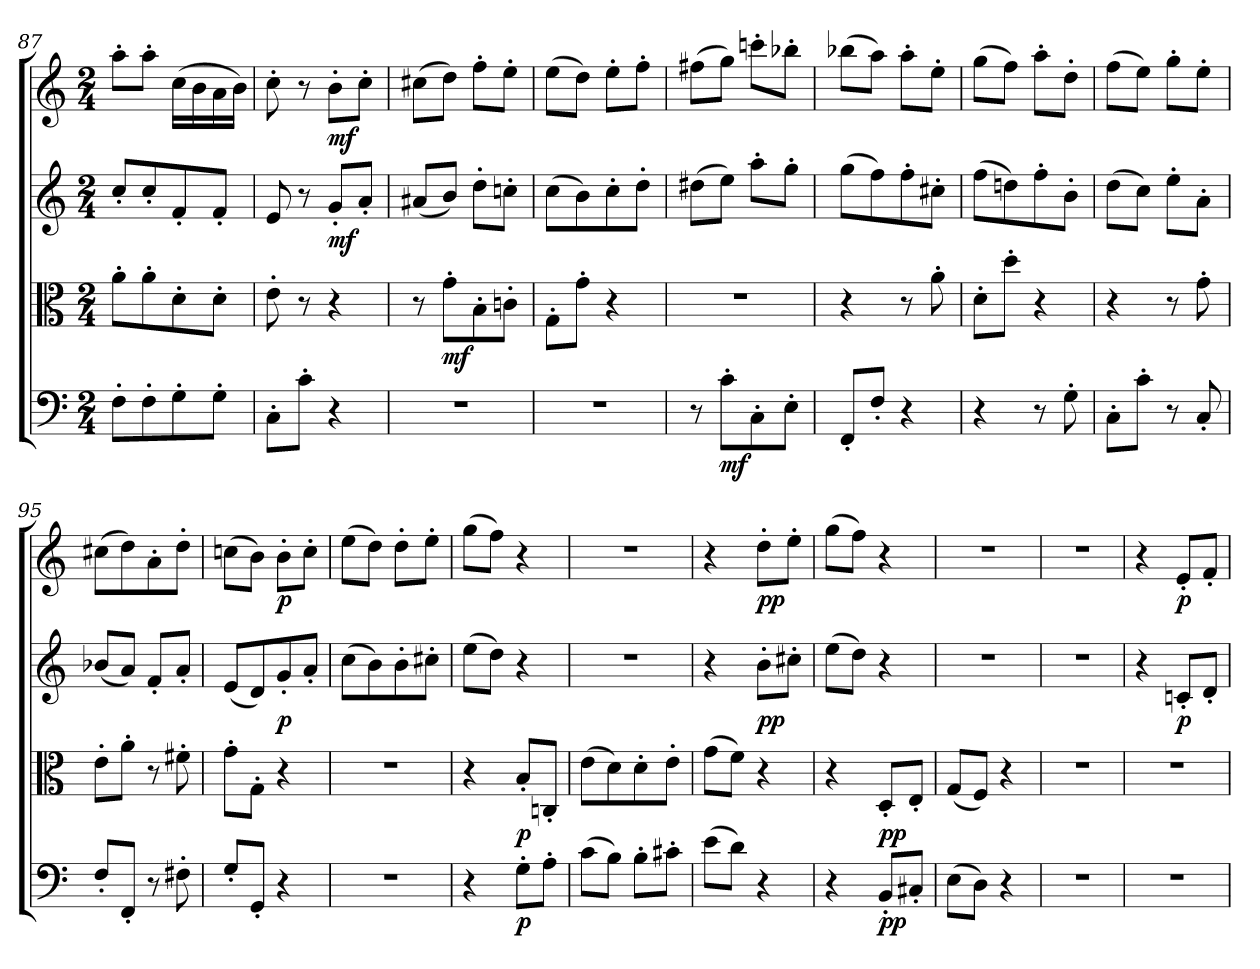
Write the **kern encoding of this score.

**kern	**dynam	**kern	**dynam	**kern	**dynam	**kern	**dynam
*part4	*part4	*part3	*part3	*part2	*part2	*part1	*part1
*staff4	*staff4	*staff3	*staff3	*staff2	*staff2	*staff1	*staff1
*clefF4	*	*clefC3	*	*clefG2	*	*clefG2	*
*k[]	*	*k[]	*	*k[]	*	*k[]	*
*C:	*	*C:	*	*C:	*	*C:	*
*M2/4	*	*M2/4	*	*M2/4	*	*M2/4	*
=87	=87	=87	=87	=87	=87	=87	=87
8F'\L	.	8a'\L	.	8cc'/L	.	8aa'\L	.
8F'\	.	8a'\	.	8cc'/	.	8aa'\J	.
8G'\	.	8d'\	.	8f'/	.	(16cc\LL	.
.	.	.	.	.	.	16b\	.
8G'\J	.	8d'\J	.	8f'/J	.	16a\	.
.	.	.	.	.	.	16b\JJ)	.
=88	=88	=88	=88	=88	=88	=88	=88
8C'\L	.	8e'\	.	8e/	.	8cc'\	.
8c'\J	.	8r	.	8r	.	8r	.
4r	.	4r	.	8g'/L	mf	8b'\L	mf
.	.	.	.	8a'/J	.	8cc'\J	.
=89	=89	=89	=89	=89	=89	=89	=89
2r	.	8r	.	(8a#X/L	.	(8cc#X\L	.
.	.	8g'\L	mf	8b/J)	.	8dd\J)	.
.	.	8B'\	.	8dd'\L	.	8ff'\L	.
.	.	8cn'\J	.	8ccn'\J	.	8ee'\J	.
=90	=90	=90	=90	=90	=90	=90	=90
2r	.	8G'\L	.	(8cc\L	.	(8ee\L	.
.	.	8g'\J	.	8b\)	.	8dd\J)	.
.	.	4r	.	8cc'\	.	8ee'\L	.
.	.	.	.	8dd'\J	.	8ff'\J	.
=91	=91	=91	=91	=91	=91	=91	=91
8r	.	2r	.	(8dd#X\L	.	(8ff#X\L	.
8c'\L	mf	.	.	8ee\J)	.	8gg\J)	.
8C'\	.	.	.	8aa'\L	.	8cccn'\L	.
8E'\J	.	.	.	8gg'\J	.	8bb-X'\J	.
=92	=92	=92	=92	=92	=92	=92	=92
8FF'/L	.	4r	.	(8gg\L	.	(8bb-X\L	.
8F'/J	.	.	.	8ff\)	.	8aa\J)	.
4r	.	8r	.	8ff'\	.	8aa'\L	.
.	.	8a'\	.	8cc#X'\J	.	8ee'\J	.
=93	=93	=93	=93	=93	=93	=93	=93
4r	.	8d'\L	.	(8ff\L	.	(8gg\L	.
.	.	8dd'\J	.	8ddn\)	.	8ff\J)	.
8r	.	4r	.	8ff'\	.	8aa'\L	.
8G'\	.	.	.	8b'\J	.	8dd'\J	.
=94	=94	=94	=94	=94	=94	=94	=94
8C'\L	.	4r	.	(8dd\L	.	(8ff\L	.
8c'\J	.	.	.	8cc\J)	.	8ee\J)	.
8r	.	8r	.	8ee'\L	.	8gg'\L	.
8C'/	.	8g'\	.	8a'\J	.	8ee'\J	.
=95	=95	=95	=95	=95	=95	=95	=95
8F'/L	.	8e'\L	.	(8b-X/L	.	(8cc#X\L	.
8FF'/J	.	8a'\J	.	8a/J)	.	8dd\)	.
8r	.	8r	.	8f'/L	.	8a'\	.
8F#X'\	.	8f#X'\	.	8a'/J	.	8dd'\J	.
=96	=96	=96	=96	=96	=96	=96	=96
8G'/L	.	8g'\L	.	(8e/L	.	(8ccn\L	.
8GG'/J	.	8G'\J	.	8d/)	.	8b\J)	.
4r	.	4r	.	8g'/	p	8b'\L	p
.	.	.	.	8a'/J	.	8cc'\J	.
=97	=97	=97	=97	=97	=97	=97	=97
2r	.	2r	.	(8cc\L	.	(8ee\L	.
.	.	.	.	8b\)	.	8dd\J)	.
.	.	.	.	8b'\	.	8dd'\L	.
.	.	.	.	8cc#X'\J	.	8ee'\J	.
=98	=98	=98	=98	=98	=98	=98	=98
4r	.	4r	.	(8ee\L	.	(8gg\L	.
.	.	.	.	8dd\J)	.	8ff\J)	.
8G'\L	p	8B'/L	p	4r	.	4r	.
8A'\J	.	8Cn'/J	.	.	.	.	.
=99	=99	=99	=99	=99	=99	=99	=99
(8c\L	.	(8e\L	.	2r	.	2r	.
8B\J)	.	8d\)	.	.	.	.	.
8B'\L	.	8d'\	.	.	.	.	.
8c#X'\J	.	8e'\J	.	.	.	.	.
=100	=100	=100	=100	=100	=100	=100	=100
(8e\L	.	(8g\L	.	4r	.	4r	.
8d\J)	.	8f\J)	.	.	.	.	.
4r	.	4r	.	8b'\L	pp	8dd'\L	pp
.	.	.	.	8cc#X'\J	.	8ee'\J	.
=101	=101	=101	=101	=101	=101	=101	=101
4r	.	4r	.	(8ee\L	.	(8gg\L	.
.	.	.	.	8dd\J)	.	8ff\J)	.
8BB'/L	pp	8D'/L	pp	4r	.	4r	.
8C#X'/J	.	8E'/J	.	.	.	.	.
=102	=102	=102	=102	=102	=102	=102	=102
(8E\L	.	(8G/L	.	2r	.	2r	.
8D\J)	.	8F/J)	.	.	.	.	.
4r	.	4r	.	.	.	.	.
=103	=103	=103	=103	=103	=103	=103	=103
2r	.	2r	.	2r	.	2r	.
=104	=104	=104	=104	=104	=104	=104	=104
2r	.	2r	.	4r	.	4r	.
.	.	.	.	8cn'/L	p	8e'/L	p
.	.	.	.	8d'/J	.	8f'/J	.
=	=	=	=	=	=	=	=
*-	*-	*-	*-	*-	*-	*-	*-
